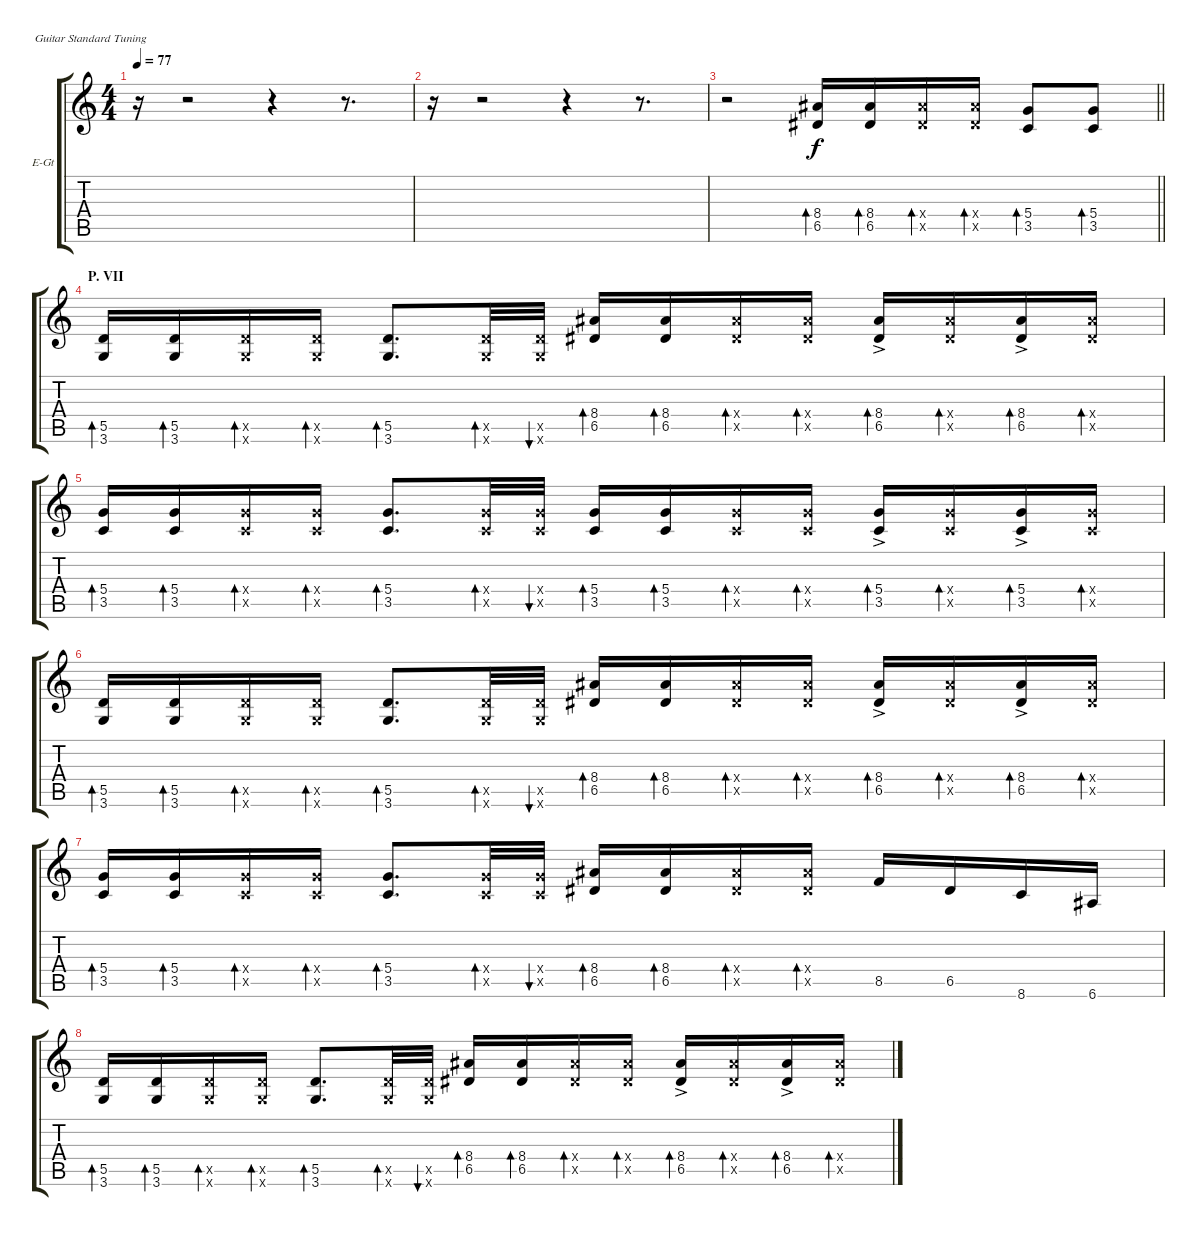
\bracketExtendMode groupsimilarinstruments
\firstSystemTrackNameOrientation horizontal
\otherSystemsTrackNameOrientation horizontal
\track ("Rhytm Guitar (Left)" "E-Gt") {instrument distortionguitar}
\staff {score tabs}
\tuning (E4 B3 G3 D3 A2 E2)
\ts (4 4)
\tempo 77
\clef g2
\ks c
r.16{dy f} r.2 r.4 r.8{d} |
r.16 r.2 r.4 r.8{d} |
\barLineRight lightlight
r.2 (6.5 8.4).16{bd 30} (6.5 8.4).16{bd 30} (6.5{x} 8.4{x}).16{bd 30} (6.5{x} 8.4{x}).16{bd 30} (3.5 5.4).8{bd 30} (3.5 5.4).8{bd 30} |
\section ("" "P. VII")
(5.5 3.6).16{bd 30} (5.5 3.6).16{bd 30} (5.5{x} 3.6{x}).16{bd 30} (5.5{x} 3.6{x}).16{bd 30} (5.5 3.6).8{d bd 30} (5.5{x} 3.6{x}).32{bd 30} (5.5{x} 3.6{x}).32{bu 30} (8.4 6.5).16{bd 30} (8.4 6.5).16{bd 30} (8.4{x} 6.5{x}).16{bd 30} (8.4{x} 6.5{x}).16{bd 30} (8.4{ac} 6.5{ac}).16{bd 30} (8.4{x} 6.5{x}).16{bd 30} (8.4{ac} 6.5{ac}).16{bd 30} (8.4{x} 6.5{x}).16{bd 30} |
(5.4 3.5).16{bd 30} (5.4 3.5).16{bd 30} (5.4{x} 3.5{x}).16{bd 30} (5.4{x} 3.5{x}).16{bd 30} (5.4 3.5).8{d bd 30} (5.4{x} 3.5{x}).32{bd 30} (5.4{x} 3.5{x}).32{bu 30} (5.4 3.5).16{bd 30} (5.4 3.5).16{bd 30} (5.4{x} 3.5{x}).16{bd 30} (5.4{x} 3.5{x}).16{bd 30} (5.4{ac} 3.5{ac}).16{bd 30} (5.4{x} 3.5{x}).16{bd 30} (5.4{ac} 3.5{ac}).16{bd 30} (5.4{x} 3.5{x}).16{bd 30} |
(5.5 3.6).16{bd 30} (5.5 3.6).16{bd 30} (5.5{x} 3.6{x}).16{bd 30} (5.5{x} 3.6{x}).16{bd 30} (5.5 3.6).8{d bd 30} (5.5{x} 3.6{x}).32{bd 30} (5.5{x} 3.6{x}).32{bu 30} (8.4 6.5).16{bd 30} (8.4 6.5).16{bd 30} (8.4{x} 6.5{x}).16{bd 30} (8.4{x} 6.5{x}).16{bd 30} (8.4{ac} 6.5{ac}).16{bd 30} (8.4{x} 6.5{x}).16{bd 30} (8.4{ac} 6.5{ac}).16{bd 30} (8.4{x} 6.5{x}).16{bd 30} |
(5.4 3.5).16{bd 30} (5.4 3.5).16{bd 30} (5.4{x} 3.5{x}).16{bd 30} (5.4{x} 3.5{x}).16{bd 30} (5.4 3.5).8{d bd 30} (5.4{x} 3.5{x}).32{bd 30} (5.4{x} 3.5{x}).32{bu 30} (8.4 6.5).16{bd 30} (8.4 6.5).16{bd 30} (8.4{x} 6.5{x}).16{bd 30} (8.4{x} 6.5{x}).16{bd 30} 8.5.16 6.5.16 8.6.16 6.6.16 |
(5.5 3.6).16{bd 30} (5.5 3.6).16{bd 30} (5.5{x} 3.6{x}).16{bd 30} (5.5{x} 3.6{x}).16{bd 30} (5.5 3.6).8{d bd 30} (5.5{x} 3.6{x}).32{bd 30} (5.5{x} 3.6{x}).32{bu 30} (8.4 6.5).16{bd 30} (8.4 6.5).16{bd 30} (8.4{x} 6.5{x}).16{bd 30} (8.4{x} 6.5{x}).16{bd 30} (8.4{ac} 6.5{ac}).16{bd 30} (8.4{x} 6.5{x}).16{bd 30} (8.4{ac} 6.5{ac}).16{bd 30} (8.4{x} 6.5{x}).16{bd 30}
